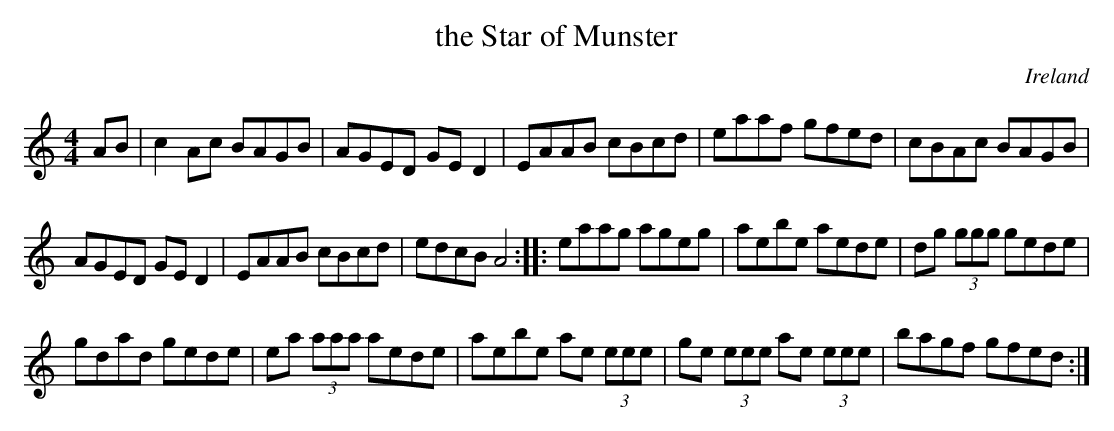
X:1
T:the Star of Munster
O:Ireland
M:4/4
K:C
AB|\
c2Ac BAGB|AGED GED2|EAAB cBcd|eaaf gfed|\
cBAc BAGB|
AGED GED2|\
EAAB cBcd|edcB A4:: \
eaag ageg|aebe aede|\
dg (3ggg gede|
gdad gede|\
ea (3aaa aede|aebe ae (3eee|\
ge (3eee ae (3eee|bagf gfed:|
